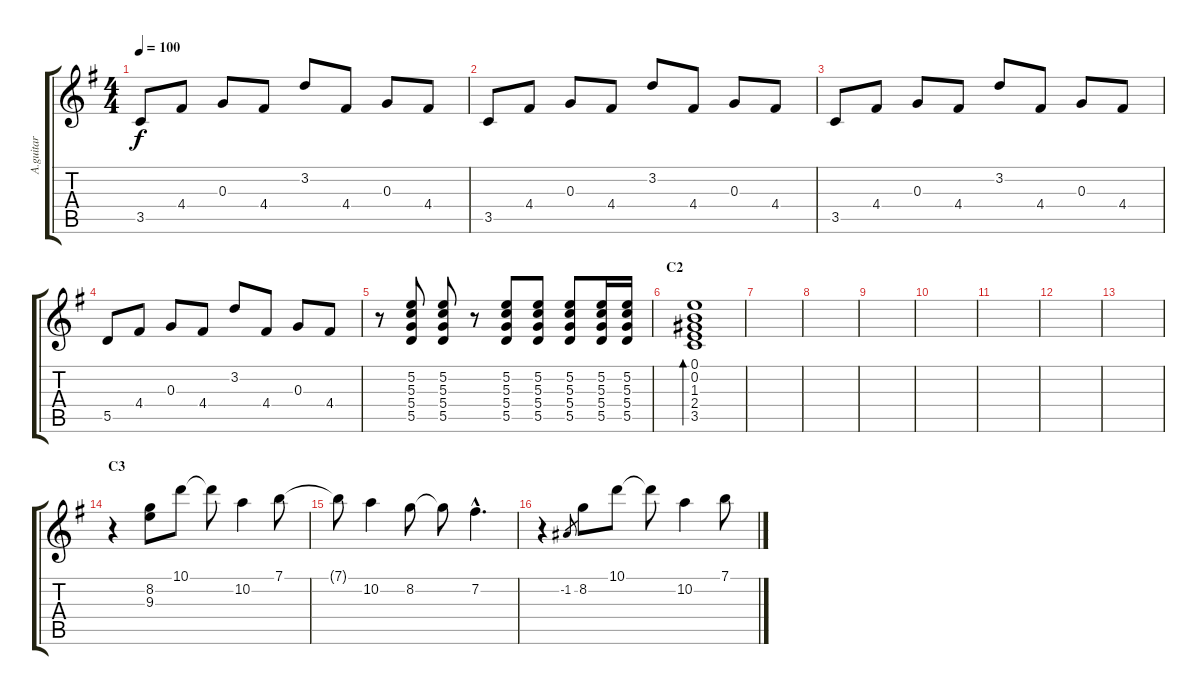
\track ("A.guitar" "A.guitar") {instrument acousticguitarnylon}
\staff {score tabs}
\tuning (E4 B3 G3 D3 A2 E2) {hide}
\ts (4 4)
\tempo 100
\clef g2
\ks g
3.5.8{dy f} 4.4.8 0.3.8 4.4.8 3.2.8 4.4.8 0.3.8 4.4.8 |
3.5.8 4.4.8 0.3.8 4.4.8 3.2.8 4.4.8 0.3.8 4.4.8 |
3.5.8 4.4.8 0.3.8 4.4.8 3.2.8 4.4.8 0.3.8 4.4.8 |
5.5.8 4.4.8 0.3.8 4.4.8 3.2.8 4.4.8 0.3.8 4.4.8 |
r.8 (5.2 5.3 5.4 5.5).8 (5.2 5.3 5.4 5.5).8 r.8 (5.2 5.3 5.4 5.5).8 (5.2 5.3 5.4 5.5).8 (5.2 5.3 5.4 5.5).8 (5.2 5.3 5.4 5.5).16 (5.2 5.3 5.4 5.5).16 |
\section ("" "C2")
(0.1 0.2 1.3 2.4 3.5).1{bd 240} |
|
|
|
|
|
|
|
\section ("" "C3")
r.4 (8.2 9.3).8 10.1.8 10.1{t}.8 10.2.4 7.1.8 |
7.1{t}.8 10.2.4 8.2.8 8.2{t}.8 7.2{hac}.4{d} |
r.4 -1.2.8{gr} 8.2.8 10.1.8 10.1{t}.8 10.2.4 7.1.8
